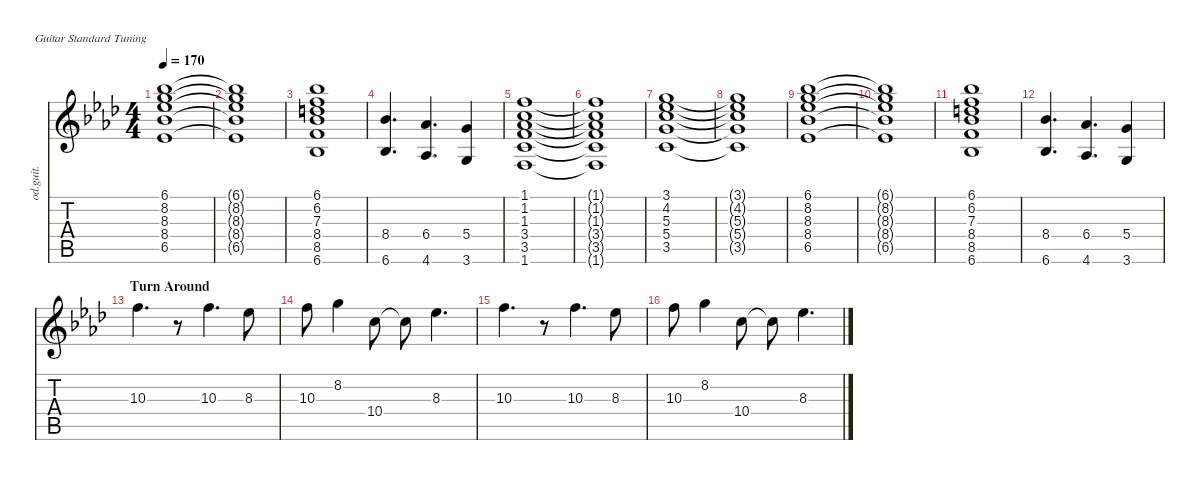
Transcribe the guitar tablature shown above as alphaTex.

\defaultSystemsLayout 4
\hideDynamics
\bracketExtendMode nobrackets
\otherSystemsTrackNameOrientation horizontal
\track ("Electric Guitar" "od.guit.") {instrument overdrivenguitar}
\staff {score tabs}
\tuning (E4 B3 G3 D3 A2 E2)
\ts (4 4)
\tempo 170
\clef g2
\ks fminor
(6.5{acc b} 8.4{acc b} 8.3{acc b} 8.2{acc forcenatural} 6.1{acc b}).1{dy mp beam Down} |
(6.5{t acc b} 8.4{t acc b} 8.3{t acc b} 8.2{t acc forcenatural} 6.1{t acc b}).1{beam Down} |
(6.1{acc b} 6.2{acc forcenatural} 7.3{acc forcenatural} 8.4{acc b} 8.5{acc forcenatural} 6.6{acc b}).1{beam Down} |
(6.6{acc b} 8.4{acc b}).4{d dy mf beam Up} (4.6{acc b} 6.4{acc b}).4{d beam Up} (3.6{acc forcenatural} 5.4{acc forcenatural}).4{beam Up} |
(1.6{acc forcenatural} 3.5{acc forcenatural} 3.4{acc forcenatural} 1.3{acc b} 1.1{acc forcenatural} 1.2{acc forcenatural}).1{dy mp beam Up} |
(1.6{t acc forcenatural} 3.5{t acc forcenatural} 3.4{t acc forcenatural} 1.3{t acc b} 1.1{t acc forcenatural} 1.2{t acc forcenatural}).1{beam Up} |
(3.5{acc forcenatural} 5.4{acc forcenatural} 5.3{acc forcenatural} 4.2{acc b} 3.1{acc forcenatural}).1{beam Up} |
(3.5{t acc forcenatural} 5.4{t acc forcenatural} 5.3{t acc forcenatural} 4.2{t acc b} 3.1{t acc forcenatural}).1{beam Up} |
(6.5{acc b} 8.4{acc b} 8.3{acc b} 8.2{acc forcenatural} 6.1{acc b}).1{beam Down} |
(6.5{t acc b} 8.4{t acc b} 8.3{t acc b} 8.2{t acc forcenatural} 6.1{t acc b}).1{beam Down} |
(6.1{acc b} 6.2{acc forcenatural} 7.3{acc forcenatural} 8.4{acc b} 8.5{acc forcenatural} 6.6{acc b}).1{beam Down} |
(6.6{acc b} 8.4{acc b}).4{d dy mf beam Up} (4.6{acc b} 6.4{acc b}).4{d beam Up} (3.6{acc forcenatural} 5.4{acc forcenatural}).4{beam Up} |
\section ("" "Turn Around")
10.3{acc forcenatural}.4{d dy f beam Down} r.8{beam Down} 10.3{acc forcenatural}.4{d beam Down} 8.3{acc b}.8{beam Down} |
10.3{acc forcenatural}.8{beam Down} 8.2{acc forcenatural}.4{beam Down} 10.4{acc forcenatural}.8{beam Down} 10.4{t acc forcenatural}.8{beam Down} 8.3{acc b}.4{d beam Down} |
10.3{acc forcenatural}.4{d beam Down} r.8{beam Down} 10.3{acc forcenatural}.4{d beam Down} 8.3{acc b}.8{beam Down} |
10.3{acc forcenatural}.8{beam Down} 8.2{acc forcenatural}.4{beam Down} 10.4{acc forcenatural}.8{beam Down} 10.4{t acc forcenatural}.8{beam Down} 8.3{acc b}.4{d beam Down}
